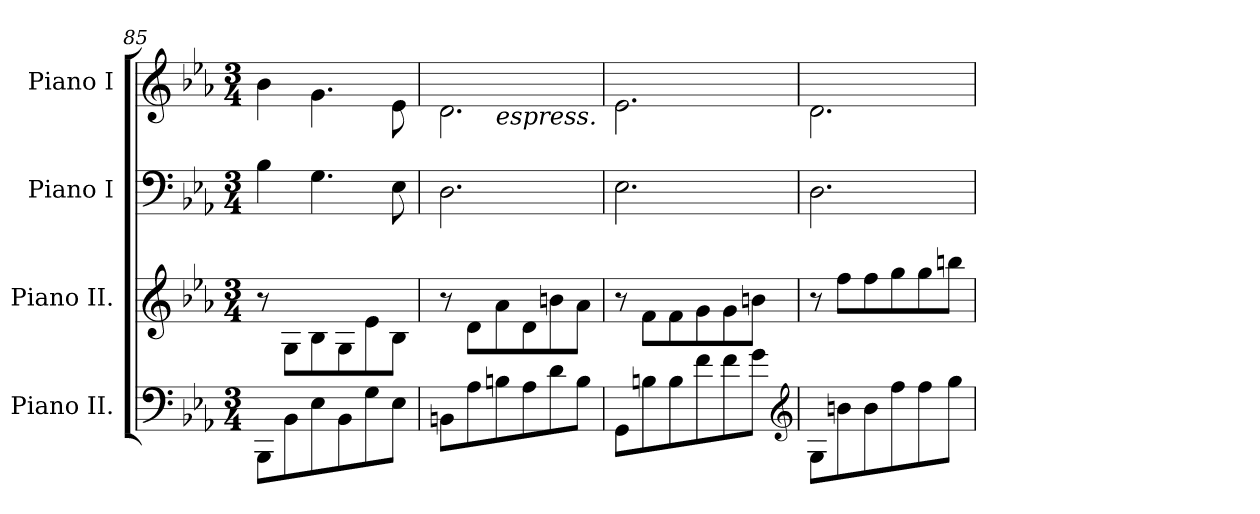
**kern	**kern	**kern	**kern
*part4	*part3	*part2	*part1
*staff4	*staff3	*staff2	*staff1
*I"Piano II.	*I"Piano II.	*I"Piano I	*I"Piano I
*clefF4	*clefG2	*clefF4	*clefG2
*k[b-e-a-]	*k[b-e-a-]	*k[b-e-a-]	*k[b-e-a-]
*M3/4	*M3/4	*M3/4	*M3/4
=85	=85	=85	=85
8BBB-\L	8r	4B-\	4b-\
8BB-\	8G\L	.	.
8E-\	8B-\	4.G\	4.g\
8BB-\	8G\	.	.
8G\	8e-\	.	.
8E-\J	8B-\J	8E-\	8e-\
=86	=86	=86	=86
*	*	*	*^
8BBn\L	8r	2.D\	2.d\	4ryy
8A-\	8d\L	.	.	.
!	!	!	!	!LO:TX:b:i:t=espress.
8Bn\	8a-\	.	.	2ryy
8A-\	8d\	.	.	.
8d\	8bn\	.	.	.
8B\J	8a-\J	.	.	.
*	*	*	*v	*v
=87	=87	=87	=87
8GG\L	8r	2.E-\	2.e-\
8Bn\	8f\L	.	.
8B\	8f\	.	.
8f\	8g\	.	.
8f\	8g\	.	.
8g\J	8bn\J	.	.
*clefG2	*	*	*
=88	=88	=88	=88
8G\L	8r	2.D\	2.d\
8bn\	8ff\L	.	.
8b\	8ff\	.	.
8ff\	8gg\	.	.
8ff\	8gg\	.	.
8gg\J	8bbn\J	.	.
=	=	=	=
*-	*-	*-	*-
